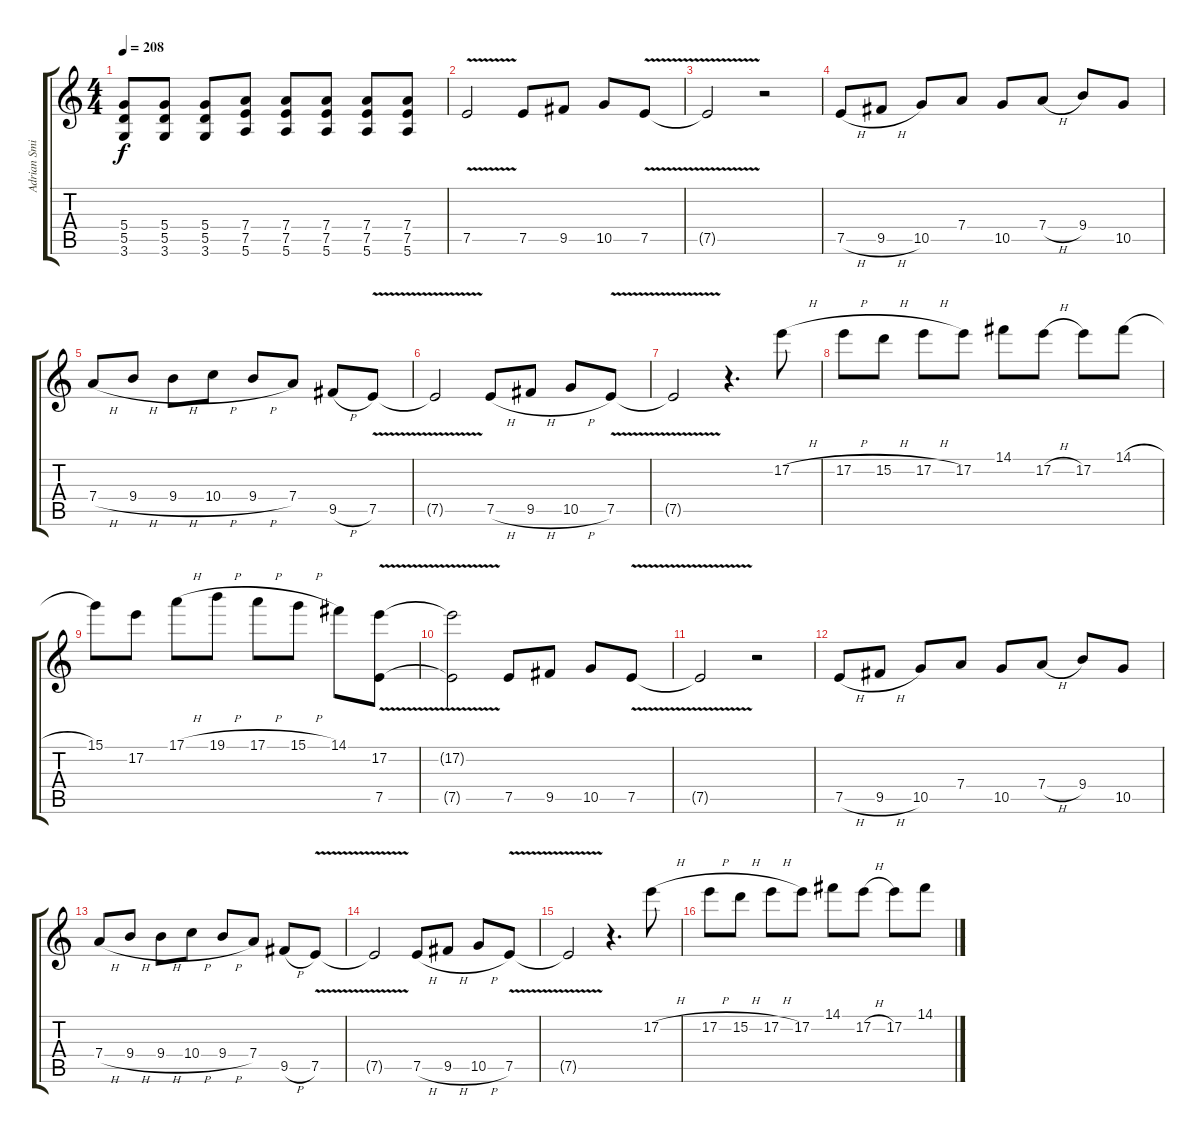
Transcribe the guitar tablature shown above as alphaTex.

\track ("Adrian Smith" "Adrian Smi") {instrument distortionguitar}
\staff {score tabs}
\tuning (E4 B3 G3 D3 A2 E2) {hide}
\ts (4 4)
\tempo 208
\clef g2
\ks c
(5.4 5.5 3.6).8{dy f} (5.4 5.5 3.6).8 (5.4 5.5 3.6).8 (7.4 7.5 5.6).8 (7.4 7.5 5.6).8 (7.4 7.5 5.6).8 (7.4 7.5 5.6).8 (7.4 7.5 5.6).8 |
7.5{v}.2 7.5.8 9.5.8 10.5.8 7.5{v}.8 |
7.5{t}.2 r.2 |
7.5{h}.8 9.5{h}.8 10.5.8 7.4.8 10.5.8 7.4{h}.8 9.4.8 10.5.8 |
7.4{h}.8 9.4{h}.8 9.4{h}.8 10.4{h}.8 9.4{h}.8 7.4.8 9.5{h}.8 7.5{v}.8 |
7.5{t}.2 7.5{h}.8 9.5{h}.8 10.5{h}.8 7.5{v}.8 |
7.5{t}.2 r.4{d} 17.2{h}.8 |
17.2{h}.8 15.2{h}.8 17.2{h}.8 17.2.8 14.1.8 17.2{h}.8 17.2.8 14.1{h}.8 |
15.1.8 17.2.8 17.1{h}.8 19.1{h}.8 17.1{h}.8 15.1{h}.8 14.1.8 (17.2{v} 7.5{v}).8 |
(17.2{t} 7.5{t}).2 7.5.8 9.5.8 10.5.8 7.5{v}.8 |
7.5{t}.2 r.2 |
7.5{h}.8 9.5{h}.8 10.5.8 7.4.8 10.5.8 7.4{h}.8 9.4.8 10.5.8 |
7.4{h}.8 9.4{h}.8 9.4{h}.8 10.4{h}.8 9.4{h}.8 7.4.8 9.5{h}.8 7.5{v}.8 |
7.5{t}.2 7.5{h}.8 9.5{h}.8 10.5{h}.8 7.5{v}.8 |
7.5{t}.2 r.4{d} 17.2{h}.8 |
17.2{h}.8 15.2{h}.8 17.2{h}.8 17.2.8 14.1.8 17.2{h}.8 17.2.8 14.1{h}.8
